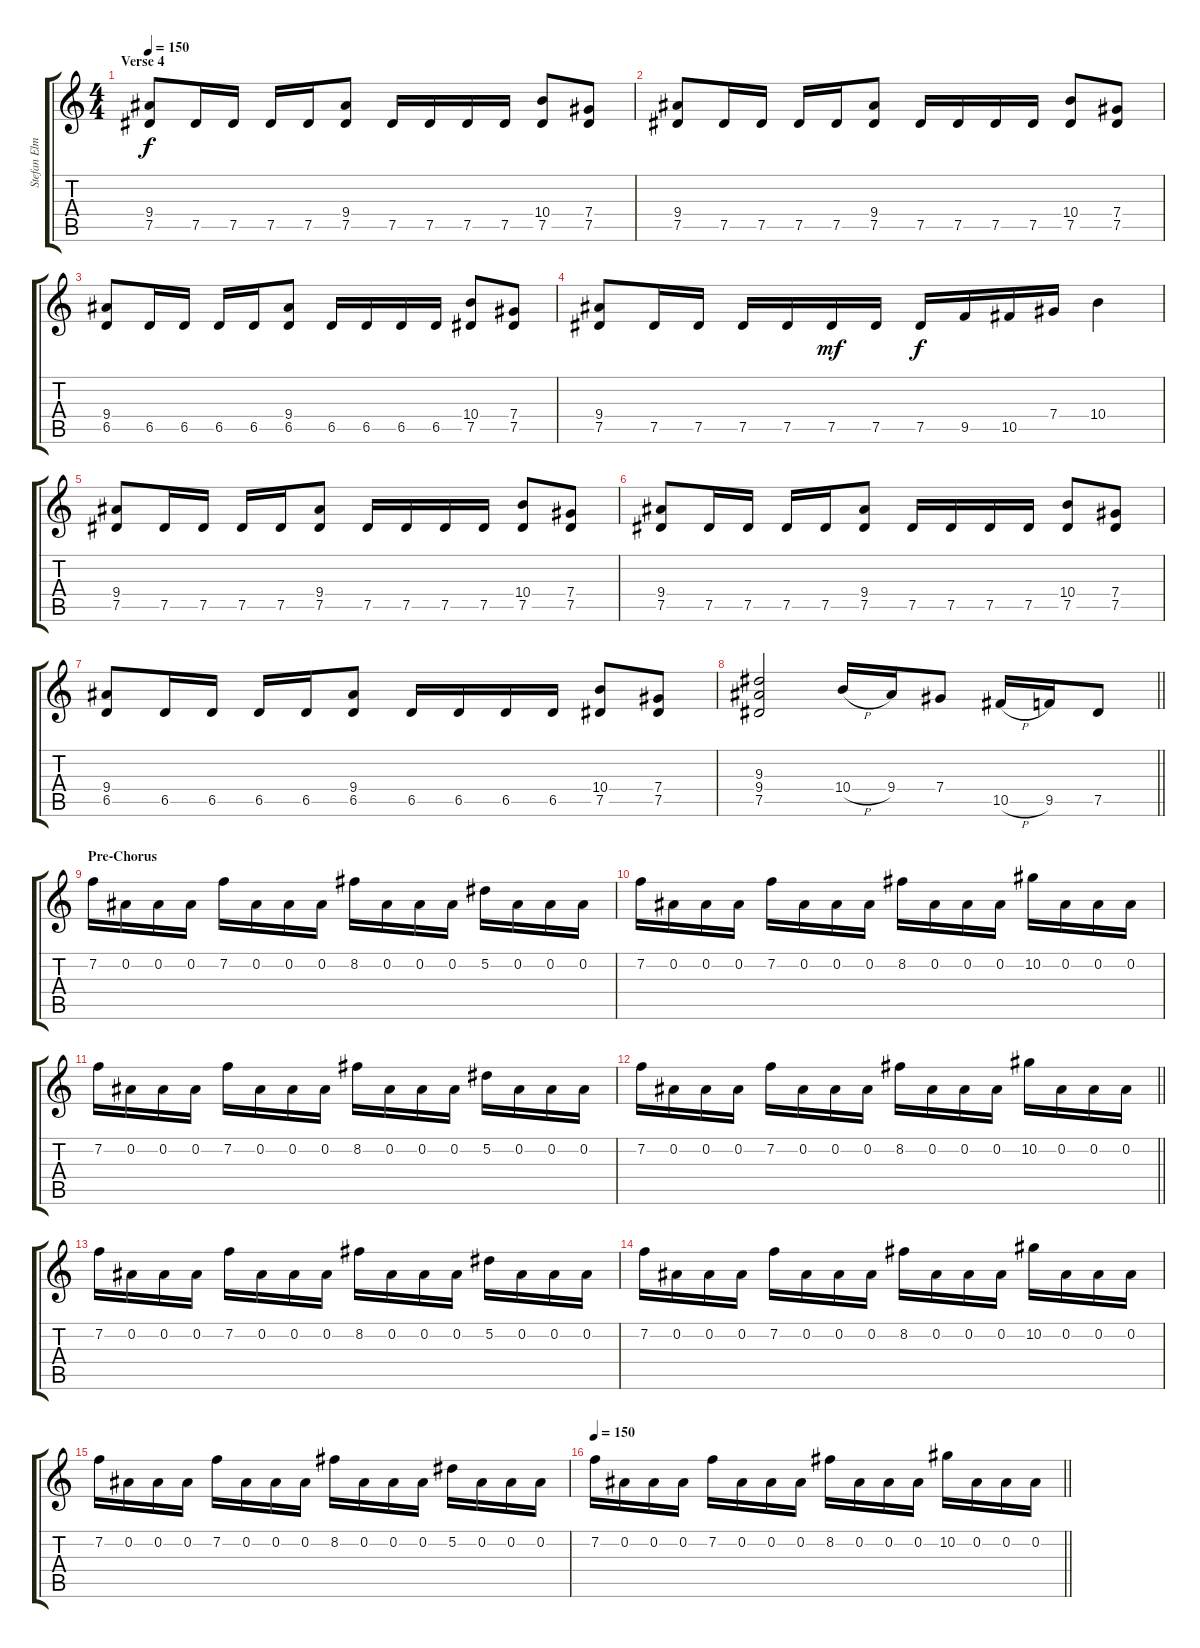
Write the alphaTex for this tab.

\track ("Stefan Elmgren" "Stefan Elm") {instrument distortionguitar}
\staff {score tabs}
\tuning (Eb4 Bb3 Gb3 Db3 Ab2 Eb2) {hide}
\ts (4 4)
\section ("" "Verse 4")
\tempo 150
\clef g2
\ks c
(9.4 7.5).8{dy f} 7.5.16 7.5.16 7.5.16 7.5.16 (9.4 7.5).8 7.5.16 7.5.16 7.5.16 7.5.16 (10.4 7.5).8 (7.4 7.5).8 |
(9.4 7.5).8 7.5.16 7.5.16 7.5.16 7.5.16 (9.4 7.5).8 7.5.16 7.5.16 7.5.16 7.5.16 (10.4 7.5).8 (7.4 7.5).8 |
(9.4 6.5).8 6.5.16 6.5.16 6.5.16 6.5.16 (9.4 6.5).8 6.5.16 6.5.16 6.5.16 6.5.16 (10.4 7.5).8 (7.4 7.5).8 |
(9.4 7.5).8 7.5.16 7.5.16 7.5.16 7.5.16 7.5.16{dy mf} 7.5.16 7.5.16{dy f} 9.5.16 10.5.16 7.4.16 10.4.4 |
(9.4 7.5).8 7.5.16 7.5.16 7.5.16 7.5.16 (9.4 7.5).8 7.5.16 7.5.16 7.5.16 7.5.16 (10.4 7.5).8 (7.4 7.5).8 |
(9.4 7.5).8 7.5.16 7.5.16 7.5.16 7.5.16 (9.4 7.5).8 7.5.16 7.5.16 7.5.16 7.5.16 (10.4 7.5).8 (7.4 7.5).8 |
(9.4 6.5).8 6.5.16 6.5.16 6.5.16 6.5.16 (9.4 6.5).8 6.5.16 6.5.16 6.5.16 6.5.16 (10.4 7.5).8 (7.4 7.5).8 |
\barLineRight lightlight
(9.3 9.4 7.5).2 10.4{h}.16 9.4.16 7.4.8 10.5{h}.16 9.5.16 7.5.8 |
\section ("" "Pre-Chorus")
7.2.16 0.2.16 0.2.16 0.2.16 7.2.16 0.2.16 0.2.16 0.2.16 8.2.16 0.2.16 0.2.16 0.2.16 5.2.16 0.2.16 0.2.16 0.2.16 |
7.2.16 0.2.16 0.2.16 0.2.16 7.2.16 0.2.16 0.2.16 0.2.16 8.2.16 0.2.16 0.2.16 0.2.16 10.2.16 0.2.16 0.2.16 0.2.16 |
7.2.16 0.2.16 0.2.16 0.2.16 7.2.16 0.2.16 0.2.16 0.2.16 8.2.16 0.2.16 0.2.16 0.2.16 5.2.16 0.2.16 0.2.16 0.2.16 |
\barLineRight lightlight
7.2.16 0.2.16 0.2.16 0.2.16 7.2.16 0.2.16 0.2.16 0.2.16 8.2.16 0.2.16 0.2.16 0.2.16 10.2.16 0.2.16 0.2.16 0.2.16 |
7.2.16 0.2.16 0.2.16 0.2.16 7.2.16 0.2.16 0.2.16 0.2.16 8.2.16 0.2.16 0.2.16 0.2.16 5.2.16 0.2.16 0.2.16 0.2.16 |
7.2.16 0.2.16 0.2.16 0.2.16 7.2.16 0.2.16 0.2.16 0.2.16 8.2.16 0.2.16 0.2.16 0.2.16 10.2.16 0.2.16 0.2.16 0.2.16 |
7.2.16 0.2.16 0.2.16 0.2.16 7.2.16 0.2.16 0.2.16 0.2.16 8.2.16 0.2.16 0.2.16 0.2.16 5.2.16 0.2.16 0.2.16 0.2.16 |
\tempo 150
\barLineRight lightlight
7.2.16 0.2.16 0.2.16 0.2.16 7.2.16 0.2.16 0.2.16 0.2.16 8.2.16 0.2.16 0.2.16 0.2.16 10.2.16 0.2.16 0.2.16 0.2.16
